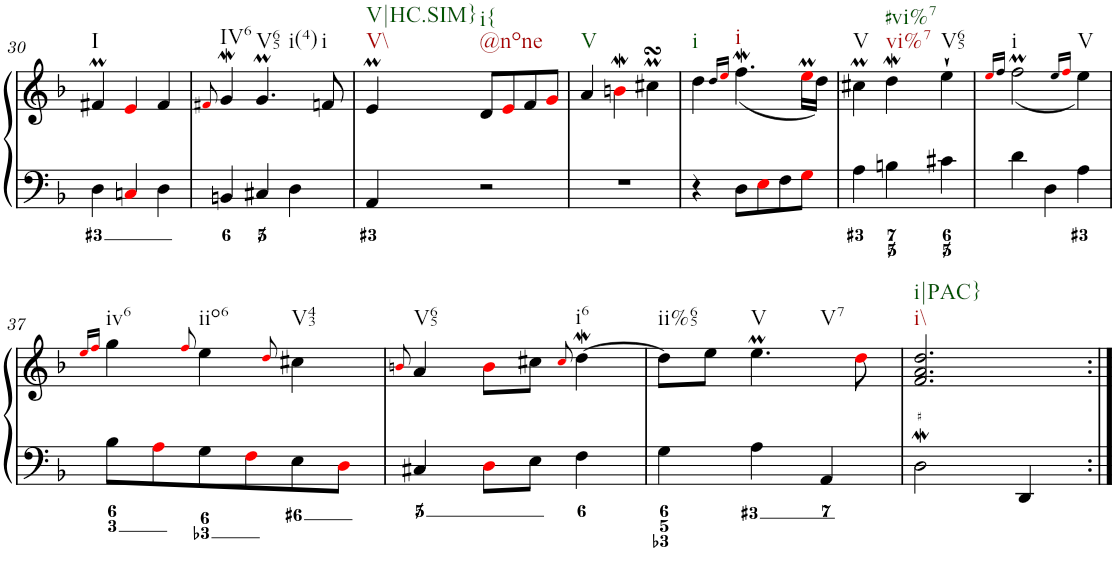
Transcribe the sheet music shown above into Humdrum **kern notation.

**kern	**kern
*part1	*part1
*staff2	*staff1
*I"Clavecin	*
!!LO:PB:g=z
*clefF4	*clefG2
*k[b-]	*k[b-]
*d:	*d:
*M3/4	*M3/4
=30	=30
!	!LO:TX:b:t=I
4D\	4f#Xm/
4Cni/	4ei/
4D\	4f#/
=31	=31
.	8qf#Xi/
!	!LO:TX:b:t=IV6
4BBn/	4gW/
!	!LO:TX:b:t=V65
!	!LO:TX:b:t=i(4)
4C#X/	4.gM/
4D\	.
!	!LO:TX:b:t=i
.	8fn/
=32	=32
!	!LO:TX:b:t=V\\
!	!LO:TX:b:t=V|HC.SIM}
4AA/	4em/
!	!LO:TX:b:t=@none
!	!LO:TX:b:t=i{
2r	8d/L
.	8ei/
.	8f/
.	8gi/J
=33	=33
!	!LO:TX:b:t=V
2.r	4a/
.	4bnWi\
.	4cc#XmsSsS\
=34	=34
!	!LO:TX:b:t=i
4r	4dd\
.	16qdd/LL
.	16qeei/JJ
!	!LO:TX:b:t=i
8D\L	(<4.ffw\
8Ei\	.
8F\	.
8Gi\J	16eemi\LL
.	16dd\JJ)
=35	=35
!	!LO:TX:b:t=V
4A\	4cc#Xm\
!	!LO:TX:b:t=vi%7
!	!LO:TX:b:t=#vi%7
4Bn\	4ddW\
!	!LO:TX:b:t=V65
4c#X\	4ee`\
=36	=36
.	16qeei/LL
.	16qff/JJ
!	!LO:TX:b:t=i
4d\	(<2ffM\
4D\	.
.	16qee/LL
.	16qffi/JJ
!	!LO:TX:b:t=V
4A\	4ee\)
!!LO:LB:g=z
=37	=37
.	16qeei/LL
.	16qffi/JJ
!	!LO:TX:b:t=iv6
8B-\L	4gg\
8Ai\	.
.	8qffi/
!	!LO:TX:b:t=iio6
8G\	4ee\
8Fi\	.
.	8qddi/
!	!LO:TX:b:t=V43
8E\	4cc#X\
8Di\J	.
=38	=38
.	8qbni/
!	!LO:TX:b:t=V65
4C#X/	4a/
8Di\L	8bi\L
8E\J	8cc#X\J
.	8qcc#i/
!	!LO:TX:b:t=i6
4F\	[4ddW\
=39	=39
!	!LO:TX:b:t=ii%65
4G\	8dd\L]
.	8ee\J
!	!LO:TX:b:t=V
!	!LO:TX:b:t=V7
4A\	4.eem\
4AA/	.
.	8ddi\
=40	=40
!	!LO:TX:b:t=i\\
!	!LO:TX:b:t=i|PAC}
2DW\	2.f/ 2.a/ 2.dd/
4DD/	.
=:|!	=:|!
*-	*-
